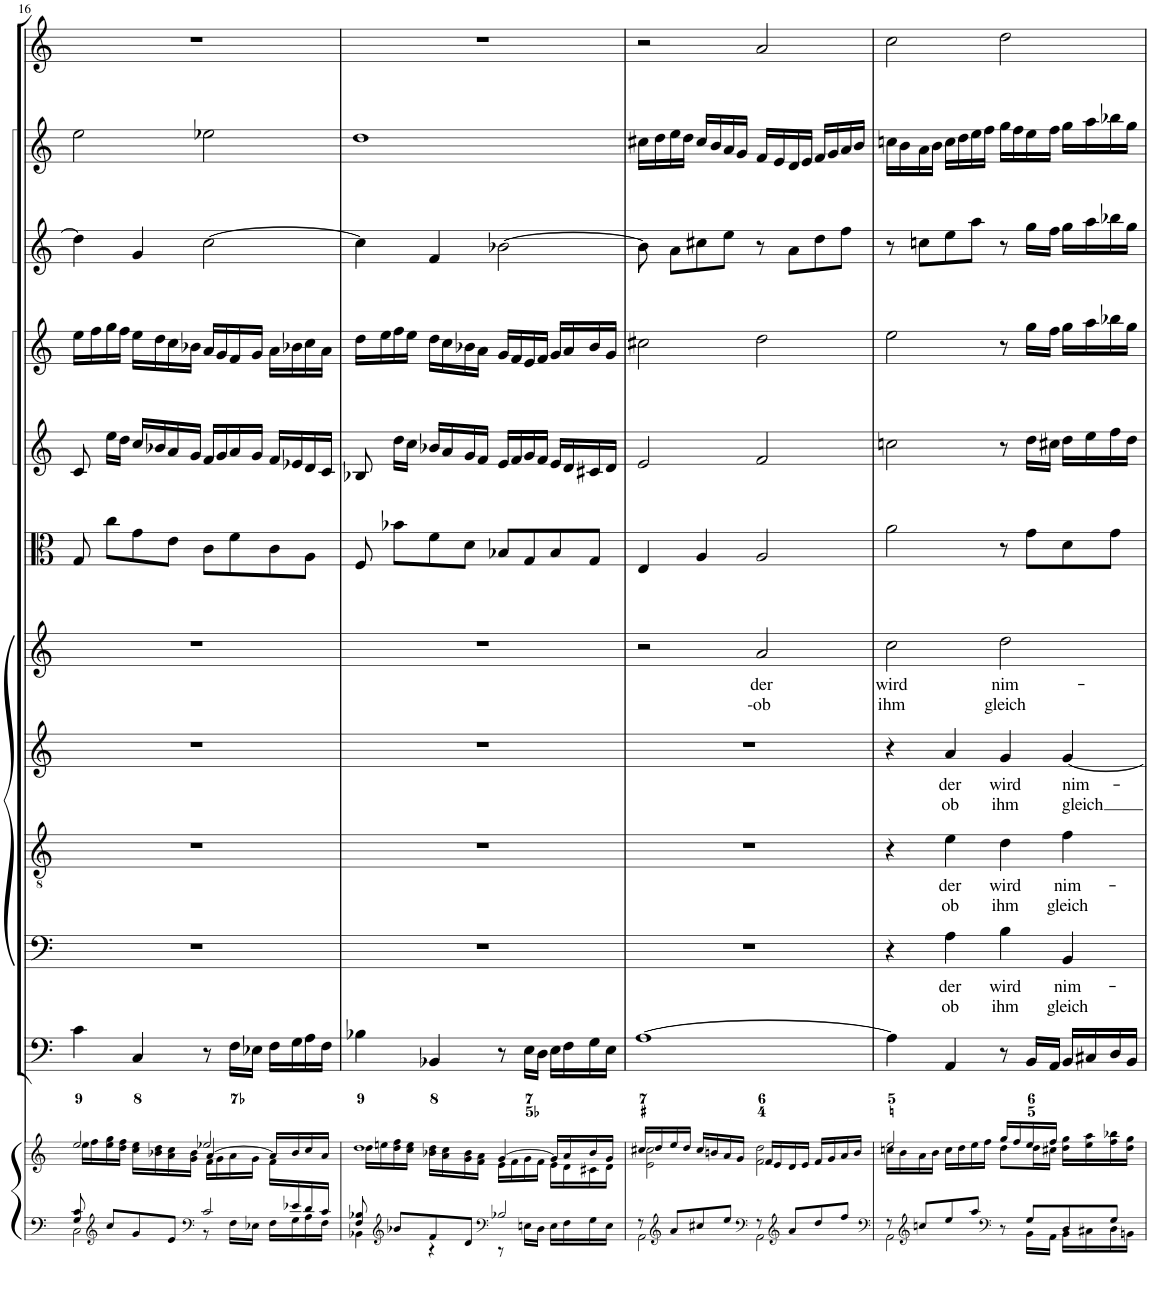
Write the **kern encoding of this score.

**kern	**kern	**kern	**kern	**text	**text	**kern	**text	**text	**kern	**text	**text	**kern	**text	**text	**kern	**kern	**kern	**kern	**kern	**kern
*part12	*part12	*part11	*part10	*part10	*part10	*part9	*part9	*part9	*part8	*part8	*part8	*part7	*part7	*part7	*part6	*part5	*part4	*part3	*part2	*part1
*staff13	*staff12	*staff11	*staff10	*staff10	*staff10	*staff9	*staff9	*staff9	*staff8	*staff8	*staff8	*staff7	*staff7	*staff7	*staff6	*staff5	*staff4	*staff3	*staff2	*staff1
*I"Piano reduction	*	*I"Continuo	*I"Basso	*	*	*I"Tenore	*	*	*I"Alto	*	*	*I"Soprano	*	*	*I"Viola	*I"Violino II	*I"Violino I	*I"Oboe II	*I"Oboe I	*I"Corno da caccia
*I'Pno	*	*	*	*	*	*	*	*	*	*	*	*	*	*	*I'Vla	*I'Vln	*I'Vln	*I'Ob	*I'Ob	*
!!LO:PB:g=z
*clefF4	*clefG2	*clefF4	*clefF4	*	*	*clefGv2	*	*	*clefG2	*	*	*clefG2	*	*	*clefC3	*clefG2	*clefG2	*clefG2	*clefG2	*clefG2
*	*	*	*	*	*	*	*	*	*	*	*	*	*	*	*	*	*	*	*	*Trd7c12
*k[]	*k[]	*k[]	*k[]	*	*	*k[]	*	*	*k[]	*	*	*k[]	*	*	*k[]	*k[]	*k[]	*k[]	*k[]	*k[]
*M4/4	*M4/4	*M4/4	*M4/4	*	*	*M4/4	*	*	*M4/4	*	*	*M4/4	*	*	*M4/4	*M4/4	*M4/4	*M4/4	*M4/4	*M4/4
*met(c)	*met(c)	*met(c)	*met(c)	*	*	*met(c)	*	*	*met(c)	*	*	*met(c)	*	*	*met(c)	*met(c)	*met(c)	*met(c)	*met(c)	*met(c)
=16	=16	=16	=16	=16	=16	=16	=16	=16	=16	=16	=16	=16	=16	=16	=16	=16	=16	=16	=16	=16
*^	*^	*	*	*	*	*	*	*	*	*	*	*	*	*	*	*	*	*	*	*
*	*^	*	*^	*	*	*	*	*	*	*	*	*	*	*	*	*	*	*	*	*	*	*
16ryy	8G/ 8c/	2C\	2ee/	16ee\LL	2ryy	4c\	1r	.	.	1r	.	.	1r	.	.	1r	.	.	8G/	8c/	16ee\LL	4dd\]	2ee\	1r
.	.	.	.	16ff\	.	.	.	.	.	.	.	.	.	.	.	.	.	.	.	.	16ff\	.	.	.
*clefG2	*	*	*	*	*	*	*	*	*	*	*	*	*	*	*	*	*	*	*	*	*	*	*	*
.	8cc/L	.	.	16ee\ 16gg\	.	.	.	.	.	.	.	.	.	.	.	.	.	.	8cc\L	16ee\LL	16gg\	.	.	.
.	.	.	.	16dd\ 16ff\JJ	.	.	.	.	.	.	.	.	.	.	.	.	.	.	.	16dd\JJ	16ff\JJ	.	.	.
.	8g/	.	.	16cc\ 16ee\LL	.	4C/	.	.	.	.	.	.	.	.	.	.	.	.	8g\	16cc/LL	16ee\LL	4g/	.	.
.	.	.	.	16b-X\ 16dd\	.	.	.	.	.	.	.	.	.	.	.	.	.	.	.	16b-X/	16dd\	.	.	.
.	8e/J	.	.	16a\ 16cc\	.	.	.	.	.	.	.	.	.	.	.	.	.	.	8e\J	16a/	16cc\	.	.	.
.	.	.	.	16g\ 16b-\JJ	.	.	.	.	.	.	.	.	.	.	.	.	.	.	.	16g/JJ	16b-X\JJ	.	.	.
*clefF4	*	*	*	*	*	*	*	*	*	*	*	*	*	*	*	*	*	*	*	*	*	*	*	*
.	2c/	8r	2ee-X/	16f\LL	[4a/	8r	.	.	.	.	.	.	.	.	.	.	.	.	8c\L	16f/LL	16a/LL	[2cc\	2ee-X\	.
.	.	.	.	16g\	.	.	.	.	.	.	.	.	.	.	.	.	.	.	.	16g/	16g/	.	.	.
.	.	16F\LL	.	16a\	.	16F\LL	.	.	.	.	.	.	.	.	.	.	.	.	8f\	16a/	16f/	.	.	.
.	.	16E-X\JJ	.	16g\JJ	.	16E-X\JJ	.	.	.	.	.	.	.	.	.	.	.	.	.	16g/JJ	16g/JJ	.	.	.
.	.	16F\LL	.	16f\LL	16a/LL]	16F\LL	.	.	.	.	.	.	.	.	.	.	.	.	8c\	16f/LL	16a\LL	.	.	.
16e-X/	.	16G\	.	8.ryy	16b-/	16G\	.	.	.	.	.	.	.	.	.	.	.	.	.	16e-X/	16b-X\	.	.	.
16d/	.	16A\	.	.	16cc/	16A\	.	.	.	.	.	.	.	.	.	.	.	.	8A\J	16d/	16cc\	.	.	.
16c/JJ	.	16F\JJ	.	.	16a/JJ	16F\JJ	.	.	.	.	.	.	.	.	.	.	.	.	.	16c/JJ	16a\JJ	.	.	.
*	*v	*v	*	*	*	*	*	*	*	*	*	*	*	*	*	*	*	*	*	*	*	*	*	*
=17	=17	=17	=17	=17	=17	=17	=17	=17	=17	=17	=17	=17	=17	=17	=17	=17	=17	=17	=17	=17	=17	=17	=17
8F/ 8B-X/	4BB-X\	1dd	16dd\LL	2ryy	4B-X\	1r	.	.	1r	.	.	1r	.	.	1r	.	.	8F/	8B-X/	16dd\LL	4cc\]	1dd	1r
.	.	.	16een\	.	.	.	.	.	.	.	.	.	.	.	.	.	.	.	.	16ee\	.	.	.
*clefG2	*	*	*	*	*	*	*	*	*	*	*	*	*	*	*	*	*	*	*	*	*	*	*
8b-X/L	.	.	16dd\ 16ff\	.	.	.	.	.	.	.	.	.	.	.	.	.	.	8b-X\L	16dd\LL	16ff\	.	.	.
.	.	.	16cc\ 16ee\JJ	.	.	.	.	.	.	.	.	.	.	.	.	.	.	.	16cc\JJ	16ee\JJ	.	.	.
8f/	4r	.	16b-X\ 16dd\LL	.	4BB-X/	.	.	.	.	.	.	.	.	.	.	.	.	8f\	16b-X/LL	16dd\LL	4f/	.	.
.	.	.	16a\ 16cc\	.	.	.	.	.	.	.	.	.	.	.	.	.	.	.	16a/	16cc\	.	.	.
8d/J	.	.	16g\ 16b-\	.	.	.	.	.	.	.	.	.	.	.	.	.	.	8d\J	16g/	16b-X\	.	.	.
.	.	.	16f\ 16a\JJ	.	.	.	.	.	.	.	.	.	.	.	.	.	.	.	16f/JJ	16a\JJ	.	.	.
*clefF4	*	*	*	*	*	*	*	*	*	*	*	*	*	*	*	*	*	*	*	*	*	*	*
2B-X/	8r	.	16e\LL	[4g/	8r	.	.	.	.	.	.	.	.	.	.	.	.	8B-X/L	16e/LL	16g/LL	[2b-X\	.	.
.	.	.	16f\	.	.	.	.	.	.	.	.	.	.	.	.	.	.	.	16f/	16f/	.	.	.
.	16En\LL	.	16g\	.	16E\LL	.	.	.	.	.	.	.	.	.	.	.	.	8G/	16g/	16e/	.	.	.
.	16D\JJ	.	16f\JJ	.	16D\JJ	.	.	.	.	.	.	.	.	.	.	.	.	.	16f/JJ	16f/JJ	.	.	.
.	16E\LL	.	16e\LL	16g/LL]	16E\LL	.	.	.	.	.	.	.	.	.	.	.	.	8B-/	16e/LL	16g/LL	.	.	.
.	16F\	.	16d\	16a/	16F\	.	.	.	.	.	.	.	.	.	.	.	.	.	16d/	16a/	.	.	.
.	16G\	.	16c#X\	16b-/	16G\	.	.	.	.	.	.	.	.	.	.	.	.	8G/J	16c#X/	16b-/	.	.	.
.	16E\JJ	.	16d\JJ	16g/JJ	16E\JJ	.	.	.	.	.	.	.	.	.	.	.	.	.	16d/JJ	16g/JJ	.	.	.
*	*	*	*v	*v	*	*	*	*	*	*	*	*	*	*	*	*	*	*	*	*	*	*	*
=18	=18	=18	=18	=18	=18	=18	=18	=18	=18	=18	=18	=18	=18	=18	=18	=18	=18	=18	=18	=18	=18	=18
8r	2AA\	16cc#X/LL	2e\ 2cc#\	[1A	1r	.	.	1r	.	.	1r	.	.	2r	.	.	4E/	2e/	2cc#X\	8b-\]	16cc#X\LL	2r
.	.	16dd/	.	.	.	.	.	.	.	.	.	.	.	.	.	.	.	.	.	.	16dd\	.
*clefG2	*	*	*	*	*	*	*	*	*	*	*	*	*	*	*	*	*	*	*	*	*	*
8a/L	.	16ee/	.	.	.	.	.	.	.	.	.	.	.	.	.	.	.	.	.	8a\L	16ee\	.
.	.	16dd/JJ	.	.	.	.	.	.	.	.	.	.	.	.	.	.	.	.	.	.	16dd\JJ	.
8cc#X/	.	16cc#/LL	.	.	.	.	.	.	.	.	.	.	.	.	.	.	4A/	.	.	8cc#X\	16cc#/LL	.
.	.	16bn/	.	.	.	.	.	.	.	.	.	.	.	.	.	.	.	.	.	.	16b/	.
8ee/J	.	16a/	.	.	.	.	.	.	.	.	.	.	.	.	.	.	.	.	.	8ee\J	16a/	.
.	.	16g/JJ	.	.	.	.	.	.	.	.	.	.	.	.	.	.	.	.	.	.	16g/JJ	.
*clefF4	*	*	*	*	*	*	*	*	*	*	*	*	*	*	*	*	*	*	*	*	*	*
!	!	!	!	!	!	!	!	!	!	!	!	!	!	!	!LO:LY:b	!LO:LY:b	!	!	!	!	!	!
8r	2AA\	16f/LL	2f\ 2dd\	.	.	.	.	.	.	.	.	.	.	2a/	der	-ob	2A/	2f/	2dd\	8r	16f/LL	2a/
.	.	16e/	.	.	.	.	.	.	.	.	.	.	.	.	.	.	.	.	.	.	16e/	.
*clefG2	*	*	*	*	*	*	*	*	*	*	*	*	*	*	*	*	*	*	*	*	*	*
8a/L	.	16d/	.	.	.	.	.	.	.	.	.	.	.	.	.	.	.	.	.	8a\L	16d/	.
.	.	16e/JJ	.	.	.	.	.	.	.	.	.	.	.	.	.	.	.	.	.	.	16e/JJ	.
8dd/	.	16f/LL	.	.	.	.	.	.	.	.	.	.	.	.	.	.	.	.	.	8dd\	16f/LL	.
.	.	16g/	.	.	.	.	.	.	.	.	.	.	.	.	.	.	.	.	.	.	16g/	.
8ff/J	.	16a/	.	.	.	.	.	.	.	.	.	.	.	.	.	.	.	.	.	8ff\J	16a/	.
.	.	16b/JJ	.	.	.	.	.	.	.	.	.	.	.	.	.	.	.	.	.	.	16b/JJ	.
=19	=19	=19	=19	=19	=19	=19	=19	=19	=19	=19	=19	=19	=19	=19	=19	=19	=19	=19	=19	=19	=19	=19
*clefF4	*	*	*	*	*	*	*	*	*	*	*	*	*	*	*	*	*	*	*	*	*	*
!	!	!	!	!	!	!	!	!	!	!	!	!	!	!	!LO:LY:b	!LO:LY:b	!	!	!	!	!	!
8r	2AA\	2ee/	16ccn\LL	4A\]	4r	.	.	4r	.	.	4r	.	.	2cc\	wird	ihm	2a\	2ccn\	2ee\	8r	16ccn\LL	2cc\
.	.	.	16b\	.	.	.	.	.	.	.	.	.	.	.	.	.	.	.	.	.	16b\	.
*clefG2	*	*	*	*	*	*	*	*	*	*	*	*	*	*	*	*	*	*	*	*	*	*
8ccn/L	.	.	16a\	.	.	.	.	.	.	.	.	.	.	.	.	.	.	.	.	8ccn\L	16a\	.
.	.	.	16b\JJ	.	.	.	.	.	.	.	.	.	.	.	.	.	.	.	.	.	16b\JJ	.
!	!	!	!	!	!	!LO:LY:b	!LO:LY:b	!	!LO:LY:b	!LO:LY:b	!	!LO:LY:b	!LO:LY:b	!	!	!	!	!	!	!	!	!
8ee/	.	.	16cc\LL	4AA/	4A\	der	ob	4e\	der	ob	4a/	der	ob	.	.	.	.	.	.	8ee\	16cc\LL	.
.	.	.	16dd\	.	.	.	.	.	.	.	.	.	.	.	.	.	.	.	.	.	16dd\	.
8aa/J	.	.	16ee\	.	.	.	.	.	.	.	.	.	.	.	.	.	.	.	.	8aa\J	16ee\	.
.	.	.	16ff\JJ	.	.	.	.	.	.	.	.	.	.	.	.	.	.	.	.	.	16ff\JJ	.
*clefF4	*	*	*	*	*	*	*	*	*	*	*	*	*	*	*	*	*	*	*	*	*	*
!	!	!	!	!	!	!LO:LY:b	!LO:LY:b	!	!LO:LY:b	!LO:LY:b	!	!LO:LY:b	!LO:LY:b	!	!LO:LY:b	!LO:LY:b	!	!	!	!	!	!
8r	8ryy	16gg/LL	8dd\L	8r	4B\	wird	ihm	4d\	wird	ihm	4g/	wird	ihm	2dd\	nim-	gleich	8r	8r	8r	8r	16gg\LL	2dd\
.	.	16ff/	.	.	.	.	.	.	.	.	.	.	.	.	.	.	.	.	.	.	16ff\	.
8G/L	16BB\LL	16ee/	16dd\L	16BB/LL	.	.	.	.	.	.	.	.	.	.	.	.	8g\L	16dd\LL	16gg\LL	16gg\LL	16ee\	.
.	16AA\JJ	16ff/JJ	16cc#X\JJ	16AA/JJ	.	.	.	.	.	.	.	.	.	.	.	.	.	16cc#X\JJ	16ff\JJ	16ff\JJ	16ff\JJ	.
!	!	!	!	!	!	!LO:LY:b	!LO:LY:b	!	!LO:LY:b	!LO:LY:b	!	!LO:LY:b	!LO:LY:b	!	!	!	!	!	!	!	!	!
8D/	16BB\LL	4ryy	16dd\ 16gg\LL	16BB/LL	4BB/	nim-	gleich	4f\	nim-	gleich	[4g/	nim-	gleich	.	.	.	8d\	16dd\LL	16gg\LL	16gg\LL	16gg\LL	.
.	16C#X\	.	16ee\ 16aa\	16C#X/	.	.	.	.	.	.	.	.	.	.	.	.	.	16ee\	16aa\	16aa\	16aa\	.
8G/J	16D\	.	16ff\ 16bb-X\	16D/	.	.	.	.	.	.	.	.	.	.	.	.	8g\J	16ff\	16bb-X\	16bb-X\	16bb-X\	.
.	16BBn\JJ	.	16dd\ 16gg\JJ	16BB/JJ	.	.	.	.	.	.	.	.	.	.	.	.	.	16dd\JJ	16gg\JJ	16gg\JJ	16gg\JJ	.
*v	*v	*	*	*	*	*	*	*	*	*	*	*	*	*	*	*	*	*	*	*	*	*
*	*v	*v	*	*	*	*	*	*	*	*	*	*	*	*	*	*	*	*	*	*	*
=	=	=	=	=	=	=	=	=	=	=	=	=	=	=	=	=	=	=	=	=
*-	*-	*-	*-	*-	*-	*-	*-	*-	*-	*-	*-	*-	*-	*-	*-	*-	*-	*-	*-	*-
